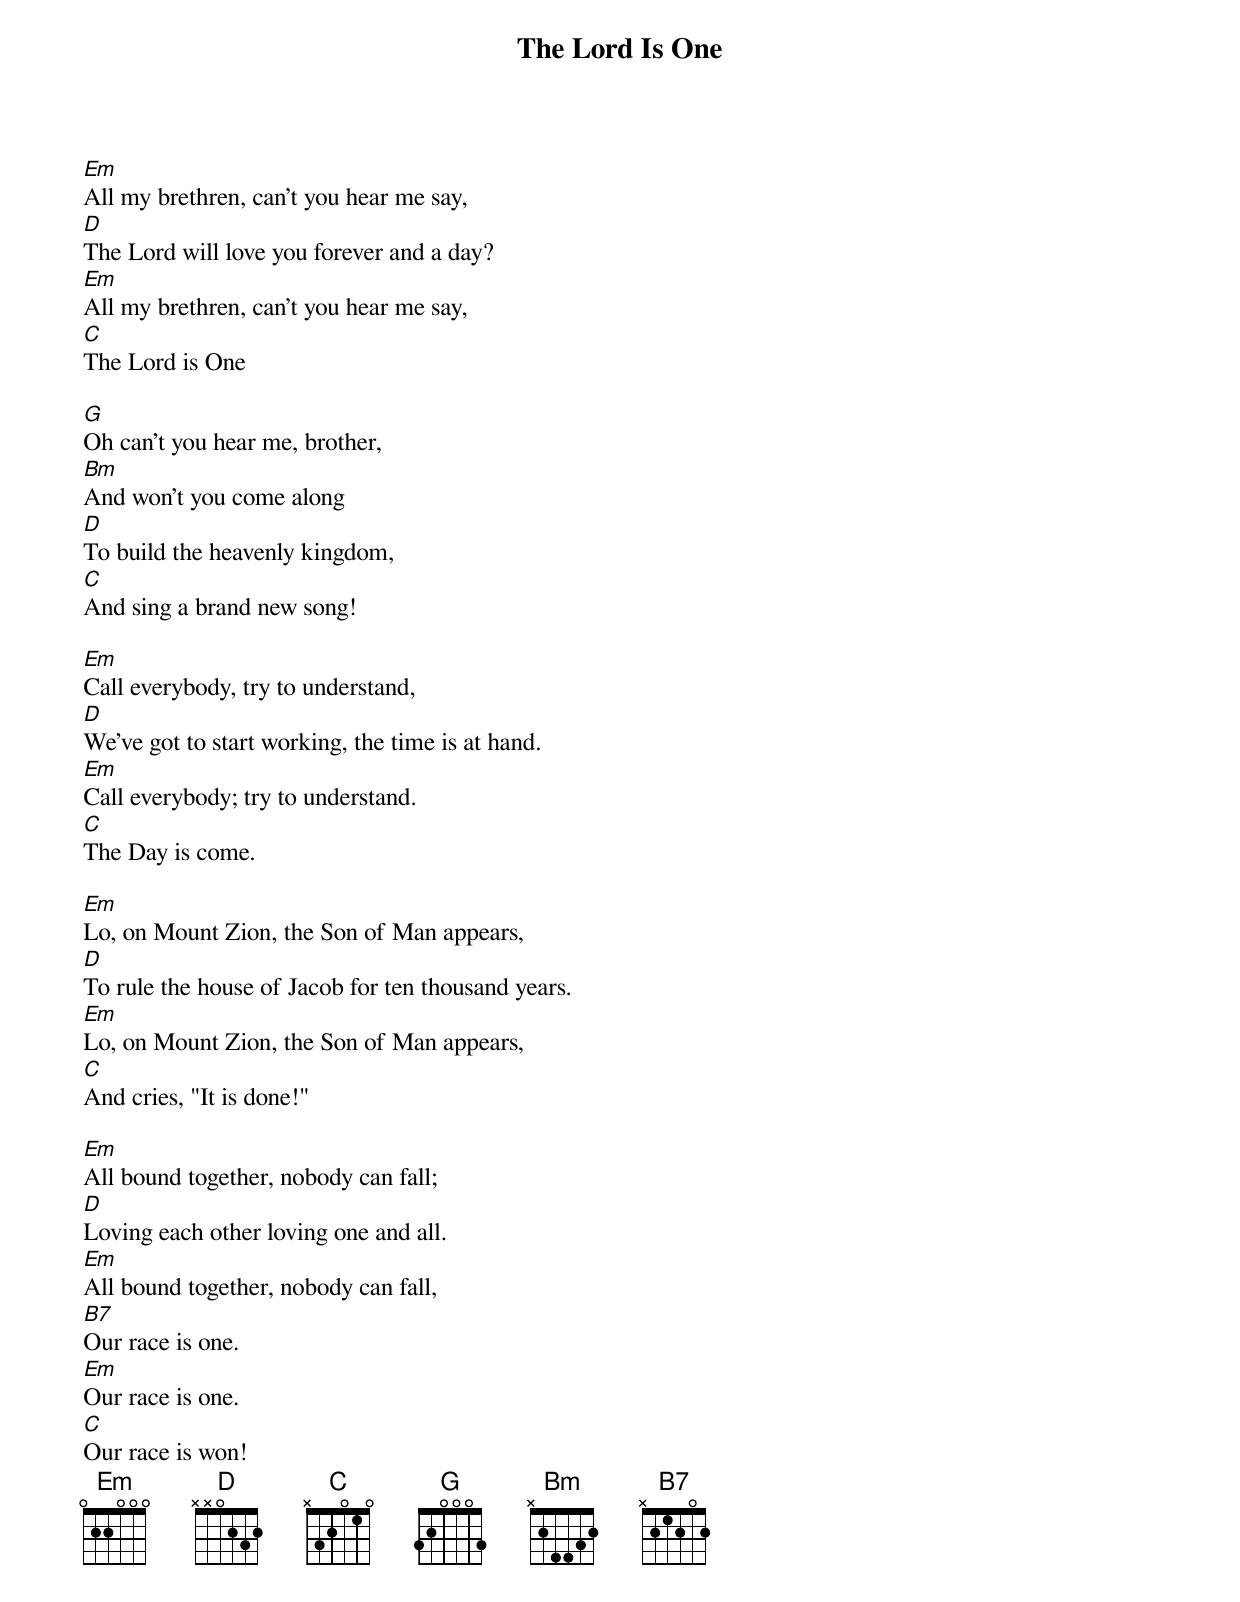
{title: The Lord Is One}
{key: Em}

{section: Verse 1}
[Em]All my brethren, can't you hear me say,
[D]The Lord will love you forever and a day?
[Em]All my brethren, can't you hear me say,
[C]The Lord is One

{{section: Chorus}
[G]Oh can't you hear me, brother,
[Bm]And won't you come along
[D]To build the heavenly kingdom,
[C]And sing a brand new song!

{{section: Verse 2}
[Em]Call everybody, try to understand,
[D]We've got to start working, the time is at hand.
[Em]Call everybody; try to understand.
[C]The Day is come.

{{section: Verse 3}
[Em]Lo, on Mount Zion, the Son of Man appears,
[D]To rule the house of Jacob for ten thousand years.
[Em]Lo, on Mount Zion, the Son of Man appears,
[C]And cries, "It is done!"

{{section: Verse 4}
[Em]All bound together, nobody can fall;
[D]Loving each other loving one and all.
[Em]All bound together, nobody can fall,
[B7]Our race is one.
[Em]Our race is one.
[C]Our race is won!
